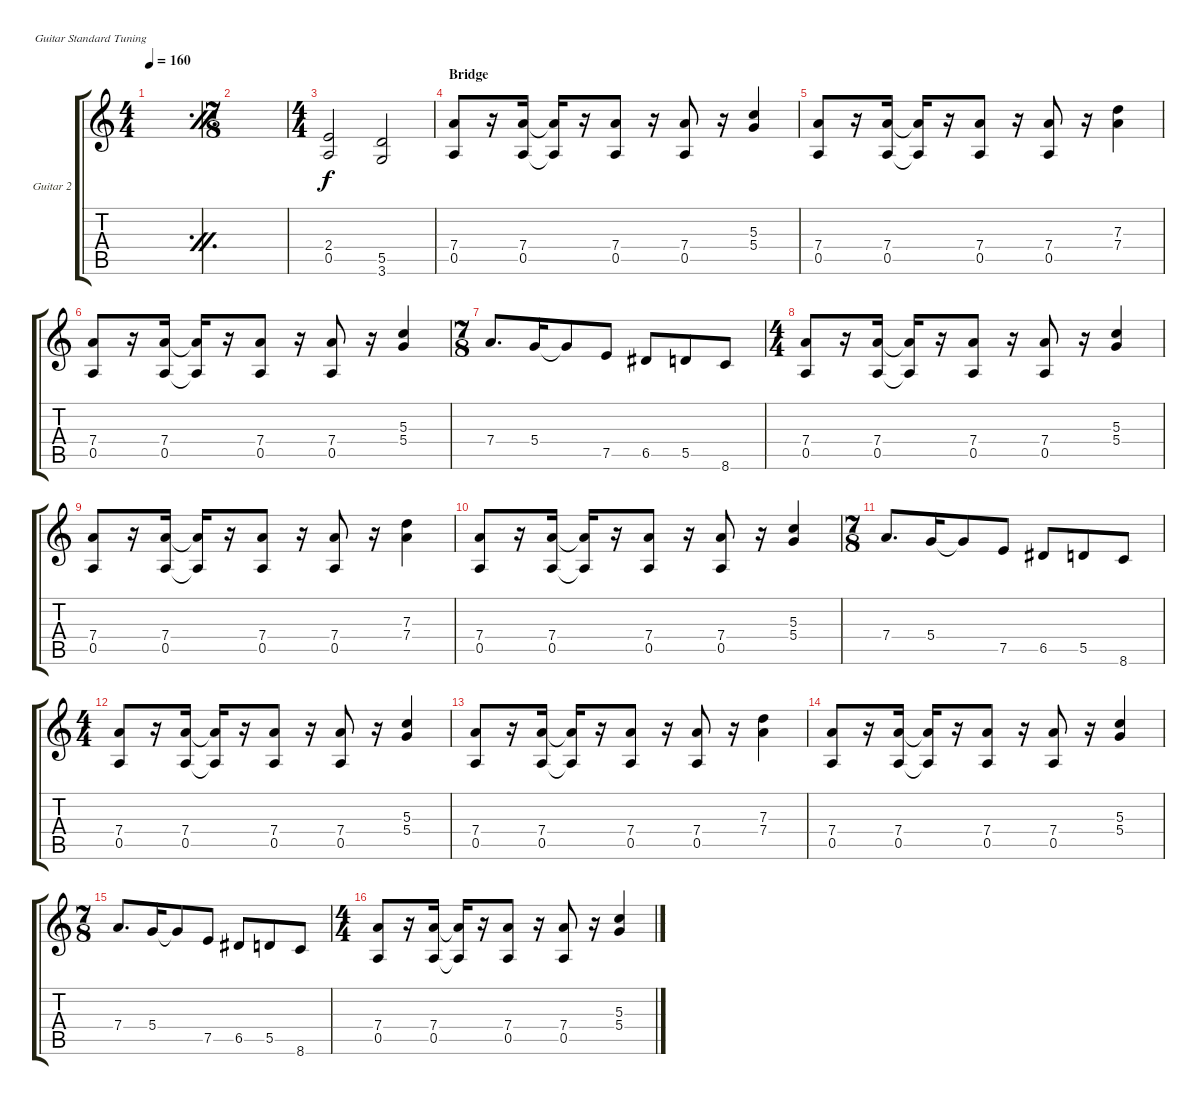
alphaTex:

\bracketExtendMode groupsimilarinstruments
\firstSystemTrackNameOrientation horizontal
\otherSystemsTrackNameOrientation horizontal
\track ("Guitar 2" "Guitar 2") {instrument overdrivenguitar}
\staff {score tabs}
\tuning (E4 B3 G3 D3 A2 E2)
\ts (4 4)
\tempo 160
\clef g2
\simile firstofdouble
\ks c
|
\ts (7 8)
\simile secondofdouble
|
\ts (4 4)
(2.4 0.5).2 (5.5 3.6).2 |
\section ("" "Bridge")
(7.4 0.5).8 r.16 (7.4 0.5).16 (7.4{t} 0.5{t}).16 r.16 (7.4 0.5).8 r.16 (7.4 0.5).8 r.16 (5.3 5.4).4 |
(7.4 0.5).8 r.16 (7.4 0.5).16 (7.4{t} 0.5{t}).16 r.16 (7.4 0.5).8 r.16 (7.4 0.5).8 r.16 (7.3 7.4).4 |
(7.4 0.5).8 r.16 (7.4 0.5).16 (7.4{t} 0.5{t}).16 r.16 (7.4 0.5).8 r.16 (7.4 0.5).8 r.16 (5.3 5.4).4 |
\ts (7 8)
7.4.8{d} 5.4.16 5.4{t}.8 7.5.8 6.5.8 5.5.8 8.6.8 |
\ts (4 4)
(7.4 0.5).8 r.16 (7.4 0.5).16 (7.4{t} 0.5{t}).16 r.16 (7.4 0.5).8 r.16 (7.4 0.5).8 r.16 (5.3 5.4).4 |
(7.4 0.5).8 r.16 (7.4 0.5).16 (7.4{t} 0.5{t}).16 r.16 (7.4 0.5).8 r.16 (7.4 0.5).8 r.16 (7.3 7.4).4 |
(7.4 0.5).8 r.16 (7.4 0.5).16 (7.4{t} 0.5{t}).16 r.16 (7.4 0.5).8 r.16 (7.4 0.5).8 r.16 (5.3 5.4).4 |
\ts (7 8)
7.4.8{d} 5.4.16 5.4{t}.8 7.5.8 6.5.8 5.5.8 8.6.8 |
\ts (4 4)
(7.4 0.5).8 r.16 (7.4 0.5).16 (7.4{t} 0.5{t}).16 r.16 (7.4 0.5).8 r.16 (7.4 0.5).8 r.16 (5.3 5.4).4 |
(7.4 0.5).8 r.16 (7.4 0.5).16 (7.4{t} 0.5{t}).16 r.16 (7.4 0.5).8 r.16 (7.4 0.5).8 r.16 (7.3 7.4).4 |
(7.4 0.5).8 r.16 (7.4 0.5).16 (7.4{t} 0.5{t}).16 r.16 (7.4 0.5).8 r.16 (7.4 0.5).8 r.16 (5.3 5.4).4 |
\ts (7 8)
7.4.8{d} 5.4.16 5.4{t}.8 7.5.8 6.5.8 5.5.8 8.6.8 |
\ts (4 4)
(7.4 0.5).8 r.16 (7.4 0.5).16 (7.4{t} 0.5{t}).16 r.16 (7.4 0.5).8 r.16 (7.4 0.5).8 r.16 (5.3 5.4).4
